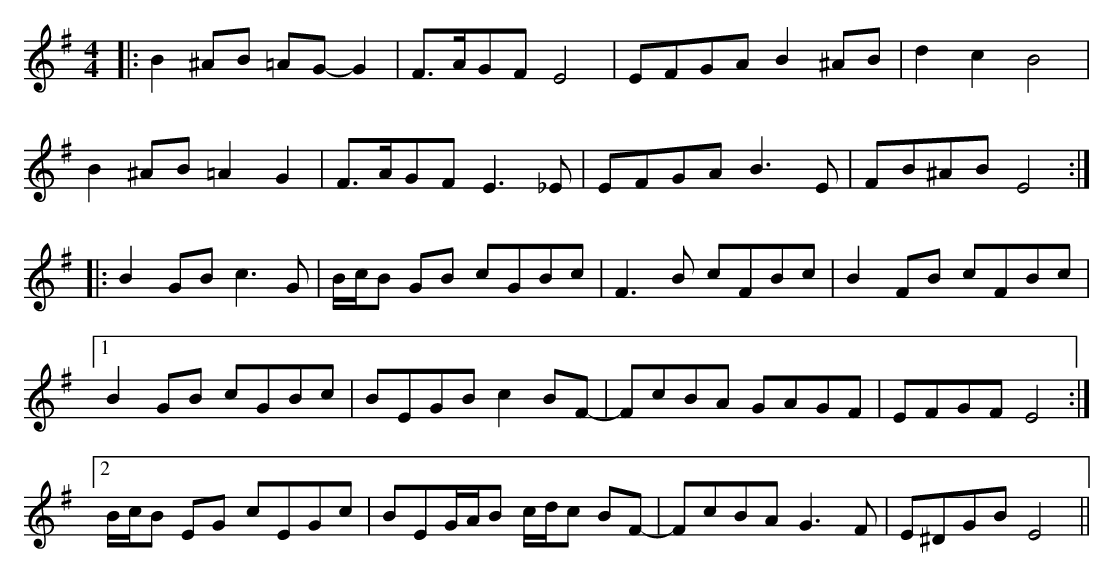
X:1
M:4/4
K:Emin
|:B2 ^AB =AG- G2|F>AGF E4|EFGA B2 ^AB|d2 c2 B4|
B2 ^AB =A2 G2|F>AGF E3 _E|EFGA B3 E|FB^AB E4:|
|:B2 GB c3 G|B/c/B GB cGBc|F3 B cFBc|B2 FB cFBc|
[1 B2 GB cGBc|BEGB c2 BF-|FcBA GAGF|EFGF E4:|
[2 B/c/B EG cEGc|BEG/A/B c/d/c BF-|FcBA G3 F|E^DGB E4||
